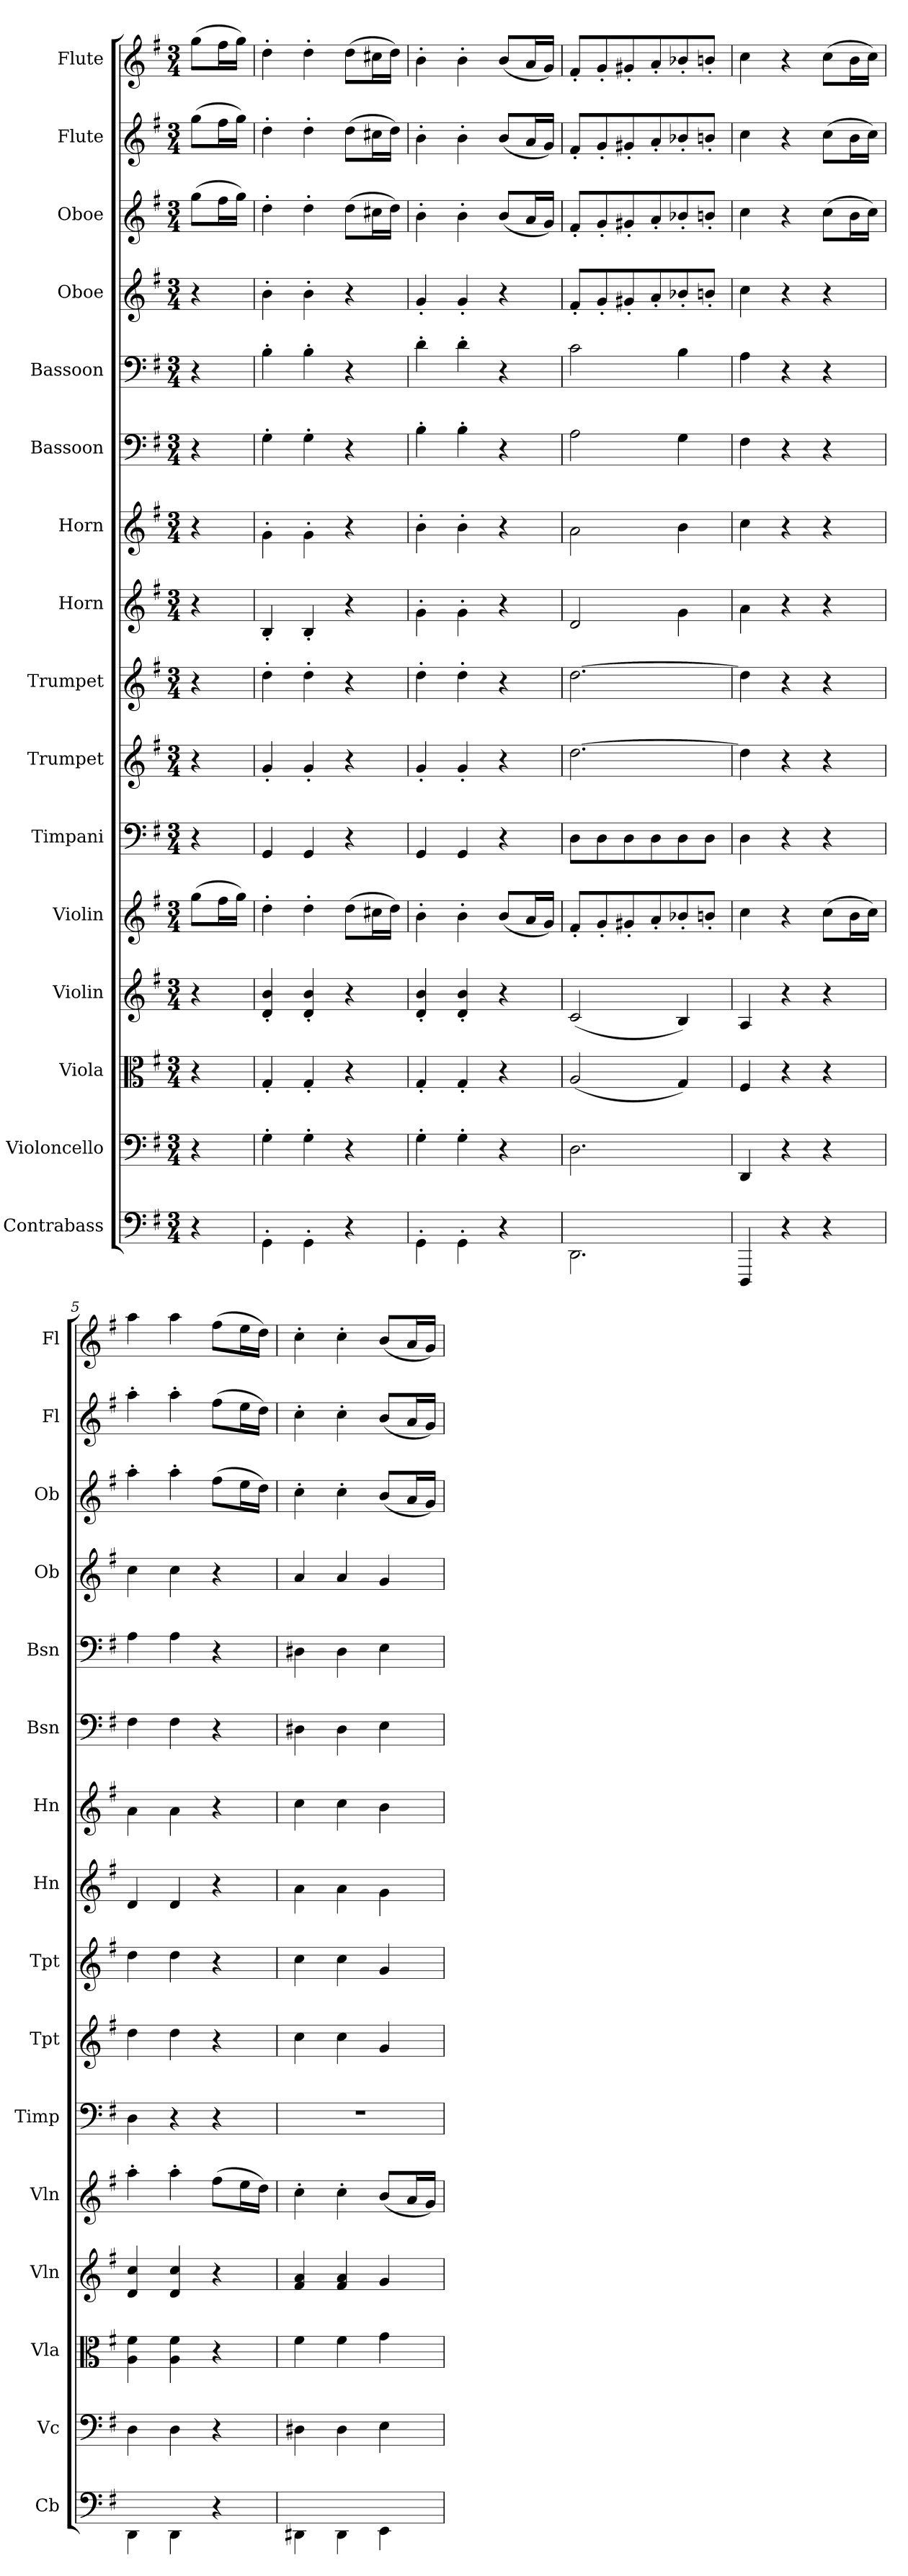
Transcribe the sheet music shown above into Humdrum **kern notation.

**kern	**kern	**kern	**kern	**kern	**kern	**kern	**kern	**kern	**kern	**kern	**kern	**kern	**kern	**kern	**kern
*part16	*part15	*part14	*part13	*part12	*part11	*part10	*part9	*part8	*part7	*part6	*part5	*part4	*part3	*part2	*part1
*staff16	*staff15	*staff14	*staff13	*staff12	*staff11	*staff10	*staff9	*staff8	*staff7	*staff6	*staff5	*staff4	*staff3	*staff2	*staff1
*I"Contrabass	*I"Violoncello	*I"Viola	*I"Violin	*I"Violin	*I"Timpani	*I"Trumpet	*I"Trumpet	*I"Horn	*I"Horn	*I"Bassoon	*I"Bassoon	*I"Oboe	*I"Oboe	*I"Flute	*I"Flute
*I'Cb	*I'Vc	*I'Vla	*I'Vln	*I'Vln	*I'Timp	*I'Tpt	*I'Tpt	*I'Hn	*I'Hn	*I'Bsn	*I'Bsn	*I'Ob	*I'Ob	*I'Fl	*I'Fl
*clefF4	*clefF4	*clefC3	*clefG2	*clefG2	*clefF4	*clefG2	*clefG2	*clefG2	*clefG2	*clefF4	*clefF4	*clefG2	*clefG2	*clefG2	*clefG2
*k[f#]	*k[f#]	*k[f#]	*k[f#]	*k[f#]	*k[f#]	*k[f#]	*k[f#]	*k[f#]	*k[f#]	*k[f#]	*k[f#]	*k[f#]	*k[f#]	*k[f#]	*k[f#]
*M3/4	*M3/4	*M3/4	*M3/4	*M3/4	*M3/4	*M3/4	*M3/4	*M3/4	*M3/4	*M3/4	*M3/4	*M3/4	*M3/4	*M3/4	*M3/4
=	=	=	=	=	=	=	=	=	=	=	=	=	=	=	=
4r	4r	4r	4r	(8gg\L	4r	4r	4r	4r	4r	4r	4r	4r	(8gg\L	(8gg\L	(8gg\L
.	.	.	.	16ff#\L	.	.	.	.	.	.	.	.	16ff#\L	16ff#\L	16ff#\L
.	.	.	.	16gg\JJ)	.	.	.	.	.	.	.	.	16gg\JJ)	16gg\JJ)	16gg\JJ)
=1	=1	=1	=1	=1	=1	=1	=1	=1	=1	=1	=1	=1	=1	=1	=1
4GG'\	4G'\	4G'/	4d'/ 4b'/	4dd'\	4GG/	4g'/	4dd'\	4B'/	4g'\	4G'\	4B'\	4b'\	4dd'\	4dd'\	4dd'\
4GG'\	4G'\	4G'/	4d'/ 4b'/	4dd'\	4GG/	4g'/	4dd'\	4B'/	4g'\	4G'\	4B'\	4b'\	4dd'\	4dd'\	4dd'\
4r	4r	4r	4r	(8dd\L	4r	4r	4r	4r	4r	4r	4r	4r	(8dd\L	(8dd\L	(8dd\L
.	.	.	.	16cc#X\L	.	.	.	.	.	.	.	.	16cc#X\L	16cc#X\L	16cc#X\L
.	.	.	.	16dd\JJ)	.	.	.	.	.	.	.	.	16dd\JJ)	16dd\JJ)	16dd\JJ)
=2	=2	=2	=2	=2	=2	=2	=2	=2	=2	=2	=2	=2	=2	=2	=2
4GG'\	4G'\	4G'/	4d'/ 4b'/	4b'\	4GG/	4g'/	4dd'\	4g'\	4b'\	4B'\	4d'\	4g'/	4b'\	4b'\	4b'\
4GG'\	4G'\	4G'/	4d'/ 4b'/	4b'\	4GG/	4g'/	4dd'\	4g'\	4b'\	4B'\	4d'\	4g'/	4b'\	4b'\	4b'\
4r	4r	4r	4r	(8b/L	4r	4r	4r	4r	4r	4r	4r	4r	(8b/L	(8b/L	(8b/L
.	.	.	.	16a/L	.	.	.	.	.	.	.	.	16a/L	16a/L	16a/L
.	.	.	.	16g/JJ)	.	.	.	.	.	.	.	.	16g/JJ)	16g/JJ)	16g/JJ)
=3	=3	=3	=3	=3	=3	=3	=3	=3	=3	=3	=3	=3	=3	=3	=3
2.DD\	2.D\	(2A/	(2c/	8f#'/L	8D\L	[2.dd\	[2.dd\	2d/	2a\	2A\	2c\	8f#'/L	8f#'/L	8f#'/L	8f#'/L
.	.	.	.	8g'/	8D\	.	.	.	.	.	.	8g'/	8g'/	8g'/	8g'/
.	.	.	.	8g#X'/	8D\	.	.	.	.	.	.	8g#X'/	8g#X'/	8g#X'/	8g#X'/
.	.	.	.	8a'/	8D\	.	.	.	.	.	.	8a'/	8a'/	8a'/	8a'/
.	.	4G/)	4B/)	8b-X'/	8D\	.	.	4g\	4b\	4G\	4B\	8b-X'/	8b-X'/	8b-X'/	8b-X'/
.	.	.	.	8bn'/J	8D\J	.	.	.	.	.	.	8bn'/J	8bn'/J	8bn'/J	8bn'/J
=4	=4	=4	=4	=4	=4	=4	=4	=4	=4	=4	=4	=4	=4	=4	=4
4DDD/	4DD/	4F#/	4A/	4cc\	4D\	4dd\]	4dd\]	4a\	4cc\	4F#\	4A\	4cc\	4cc\	4cc\	4cc\
4r	4r	4r	4r	4r	4r	4r	4r	4r	4r	4r	4r	4r	4r	4r	4r
4r	4r	4r	4r	(8cc\L	4r	4r	4r	4r	4r	4r	4r	4r	(8cc\L	(8cc\L	(8cc\L
.	.	.	.	16b\L	.	.	.	.	.	.	.	.	16b\L	16b\L	16b\L
.	.	.	.	16cc\JJ)	.	.	.	.	.	.	.	.	16cc\JJ)	16cc\JJ)	16cc\JJ)
=5	=5	=5	=5	=5	=5	=5	=5	=5	=5	=5	=5	=5	=5	=5	=5
4DD\	4D\	4A\ 4f#\	4d/ 4cc/	4aa'\	4D\	4dd\	4dd\	4d/	4a\	4F#\	4A\	4cc\	4aa'\	4aa'\	4aa\
4DD\	4D\	4A\ 4f#\	4d/ 4cc/	4aa'\	4r	4dd\	4dd\	4d/	4a\	4F#\	4A\	4cc\	4aa'\	4aa'\	4aa\
4r	4r	4r	4r	(8ff#\L	4r	4r	4r	4r	4r	4r	4r	4r	(8ff#\L	(8ff#\L	(8ff#\L
.	.	.	.	16ee\L	.	.	.	.	.	.	.	.	16ee\L	16ee\L	16ee\L
.	.	.	.	16dd\JJ)	.	.	.	.	.	.	.	.	16dd\JJ)	16dd\JJ)	16dd\JJ)
=6	=6	=6	=6	=6	=6	=6	=6	=6	=6	=6	=6	=6	=6	=6	=6
4DD#X\	4D#X\	4f#\	4f#/ 4a/	4cc'\	2.r	4cc\	4cc\	4a\	4cc\	4D#X\	4D#X\	4a/	4cc'\	4cc'\	4cc'\
4DD#\	4D#\	4f#\	4f#/ 4a/	4cc'\	.	4cc\	4cc\	4a\	4cc\	4D#\	4D#\	4a/	4cc'\	4cc'\	4cc'\
4EE\	4E\	4g\	4g/	(8b/L	.	4g/	4g/	4g\	4b\	4E\	4E\	4g/	(8b/L	(8b/L	(8b/L
.	.	.	.	16a/L	.	.	.	.	.	.	.	.	16a/L	16a/L	16a/L
.	.	.	.	16g/JJ)	.	.	.	.	.	.	.	.	16g/JJ)	16g/JJ)	16g/JJ)
=	=	=	=	=	=	=	=	=	=	=	=	=	=	=	=
*-	*-	*-	*-	*-	*-	*-	*-	*-	*-	*-	*-	*-	*-	*-	*-
